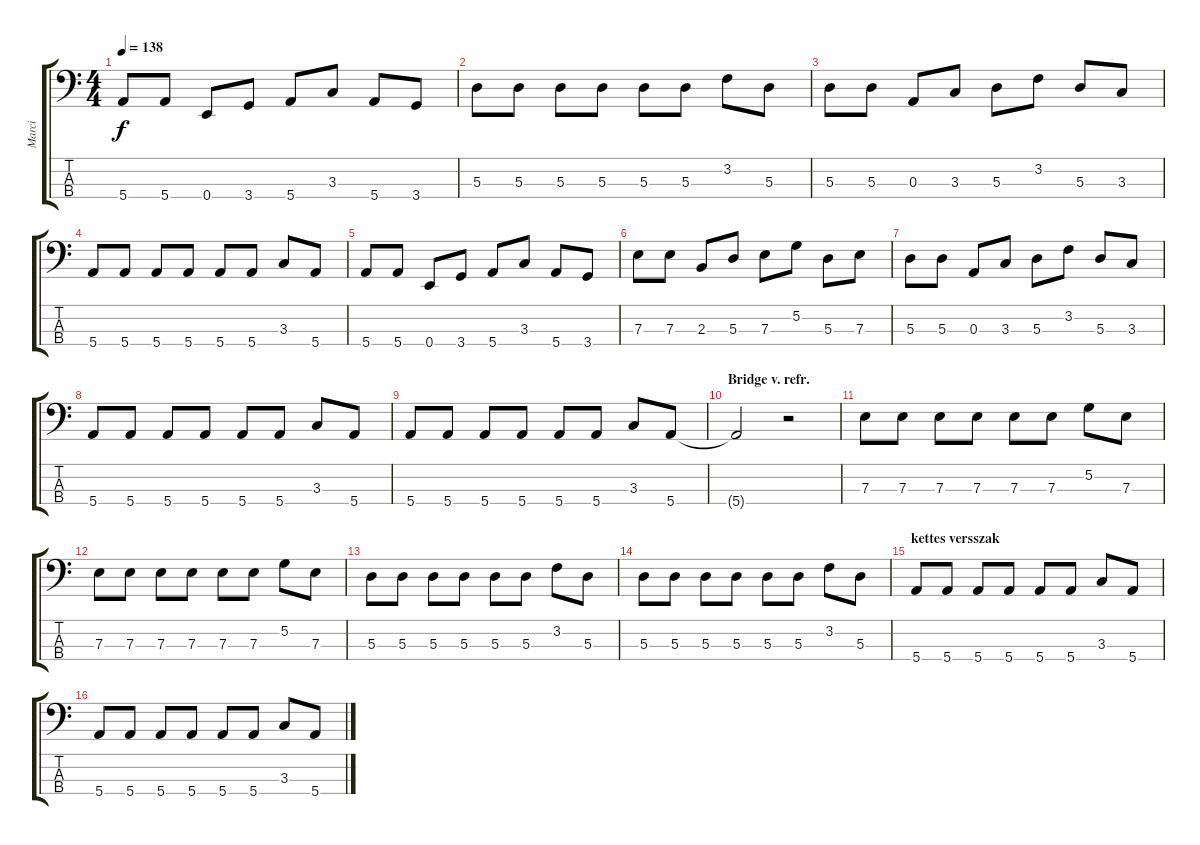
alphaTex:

\track ("Marci" "Marci") {instrument electricbassfinger}
\staff {score tabs}
\tuning (G2 D2 A1 E1) {hide}
\ts (4 4)
\tempo 138
\clef f4
\ks c
5.4.8{dy f} 5.4.8 0.4.8 3.4.8 5.4.8 3.3.8 5.4.8 3.4.8 |
5.3.8 5.3.8 5.3.8 5.3.8 5.3.8 5.3.8 3.2.8 5.3.8 |
5.3.8 5.3.8 0.3.8 3.3.8 5.3.8 3.2.8 5.3.8 3.3.8 |
5.4.8 5.4.8 5.4.8 5.4.8 5.4.8 5.4.8 3.3.8 5.4.8 |
5.4.8 5.4.8 0.4.8 3.4.8 5.4.8 3.3.8 5.4.8 3.4.8 |
7.3.8 7.3.8 2.3.8 5.3.8 7.3.8 5.2.8 5.3.8 7.3.8 |
5.3.8 5.3.8 0.3.8 3.3.8 5.3.8 3.2.8 5.3.8 3.3.8 |
5.4.8 5.4.8 5.4.8 5.4.8 5.4.8 5.4.8 3.3.8 5.4.8 |
5.4.8 5.4.8 5.4.8 5.4.8 5.4.8 5.4.8 3.3.8 5.4.8 |
\section ("" "Bridge v. refr.")
5.4{t}.2 r.2 |
7.3.8 7.3.8 7.3.8 7.3.8 7.3.8 7.3.8 5.2.8 7.3.8 |
7.3.8 7.3.8 7.3.8 7.3.8 7.3.8 7.3.8 5.2.8 7.3.8 |
5.3.8 5.3.8 5.3.8 5.3.8 5.3.8 5.3.8 3.2.8 5.3.8 |
5.3.8 5.3.8 5.3.8 5.3.8 5.3.8 5.3.8 3.2.8 5.3.8 |
\section ("" "kettes versszak")
5.4.8 5.4.8 5.4.8 5.4.8 5.4.8 5.4.8 3.3.8 5.4.8 |
5.4.8 5.4.8 5.4.8 5.4.8 5.4.8 5.4.8 3.3.8 5.4.8
